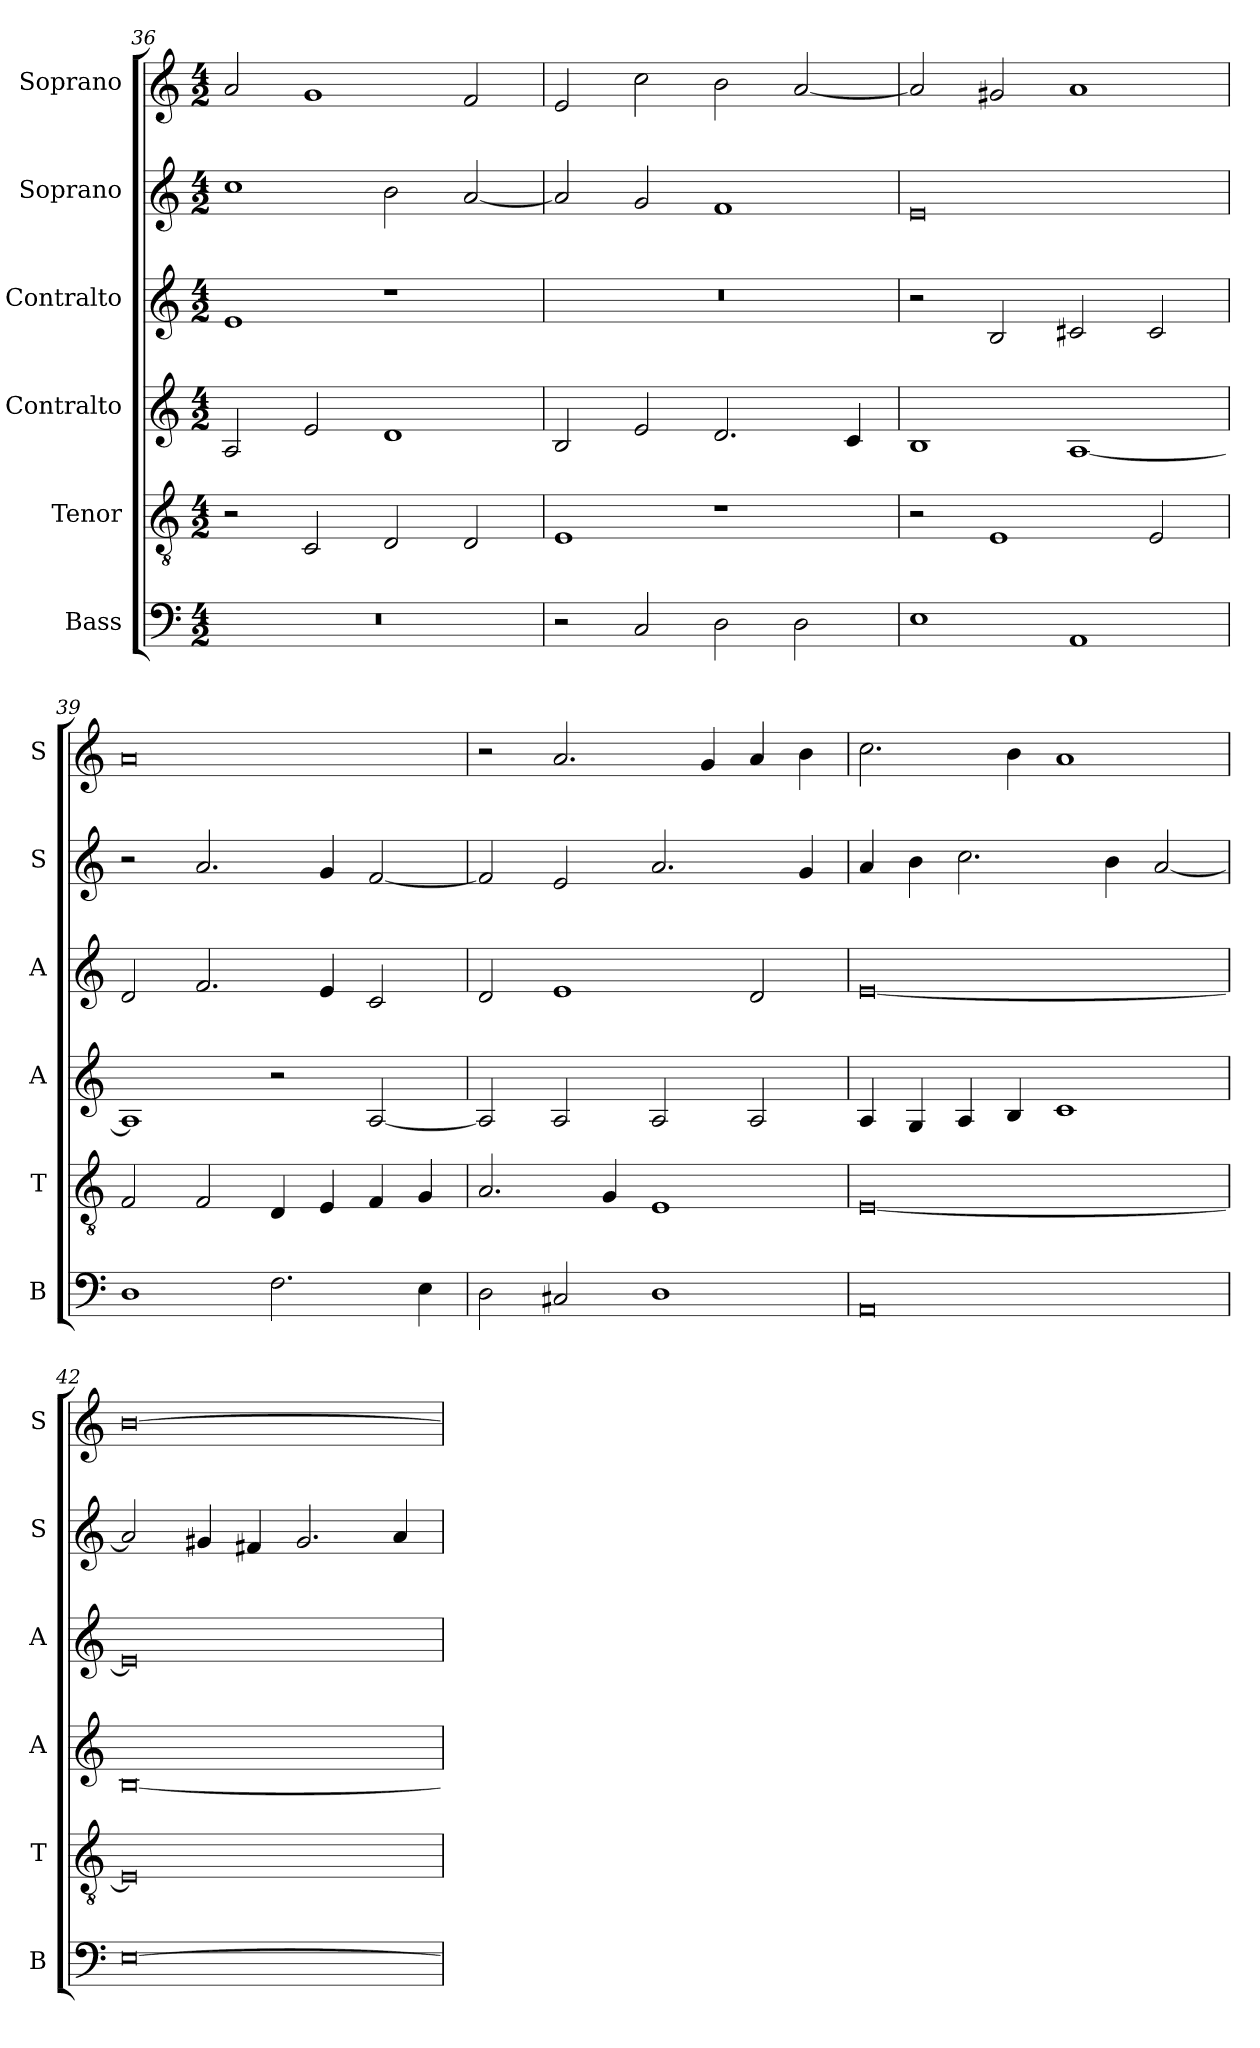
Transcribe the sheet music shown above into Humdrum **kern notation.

**kern	**kern	**kern	**kern	**kern	**kern
*part6	*part5	*part4	*part3	*part2	*part1
*staff6	*staff5	*staff4	*staff3	*staff2	*staff1
*I"Bass	*I"Tenor	*I"Contralto	*I"Contralto	*I"Soprano	*I"Soprano
*I'B	*I'T	*I'A	*I'A	*I'S	*I'S
*clefF4	*clefGv2	*clefG2	*clefG2	*clefG2	*clefG2
*k[]	*k[]	*k[]	*k[]	*k[]	*k[]
*E:phr	*E:phr	*E:phr	*E:phr	*E:phr	*E:phr
*M4/2	*M4/2	*M4/2	*M4/2	*M4/2	*M4/2
=36	=36	=36	=36	=36	=36
0r	2r	2A	1e	1cc	2a
.	2C	2e	.	.	1g
.	2D	1d	1r	2b	.
.	2D	.	.	[2a	2f
=37	=37	=37	=37	=37	=37
2r	1E	2B	0r	2a]	2e
2C	.	2e	.	2g	2cc
2D	1r	2.d	.	1f	2b
2D	.	.	.	.	[2a
.	.	4c	.	.	.
=38	=38	=38	=38	=38	=38
1E	2r	1B	2r	0e	2a]
.	1E	.	2B	.	2g#X
1AA	.	[1A	2c#X	.	1a
.	2E	.	2c#	.	.
=39	=39	=39	=39	=39	=39
1D	2F	1A]	2d	2r	0a
.	2F	.	2.f	2.a	.
2.F	4D	2r	.	.	.
.	4E	.	4e	4g	.
.	4F	[2A	2c	[2f	.
4E	4G	.	.	.	.
=40	=40	=40	=40	=40	=40
2D	2.A	2A]	2d	2f]	2r
2C#X	.	2A	1e	2e	2.a
.	4G	.	.	.	.
1D	1E	2A	.	2.a	.
.	.	.	.	.	4g
.	.	2A	2d	.	4a
.	.	.	.	4g	4b
=41	=41	=41	=41	=41	=41
0AA	[0E	4A	[0e	4a	2.cc
.	.	4G	.	4b	.
.	.	4A	.	2.cc	.
.	.	4B	.	.	4b
.	.	1c	.	.	1a
.	.	.	.	4b	.
.	.	.	.	[2a	.
=42	=42	=42	=42	=42	=42
[0E	0E]	[0B	0e]	2a]	[0b
.	.	.	.	4g#X	.
.	.	.	.	4f#X	.
.	.	.	.	2.g#	.
.	.	.	.	4a	.
=	=	=	=	=	=
*-	*-	*-	*-	*-	*-
